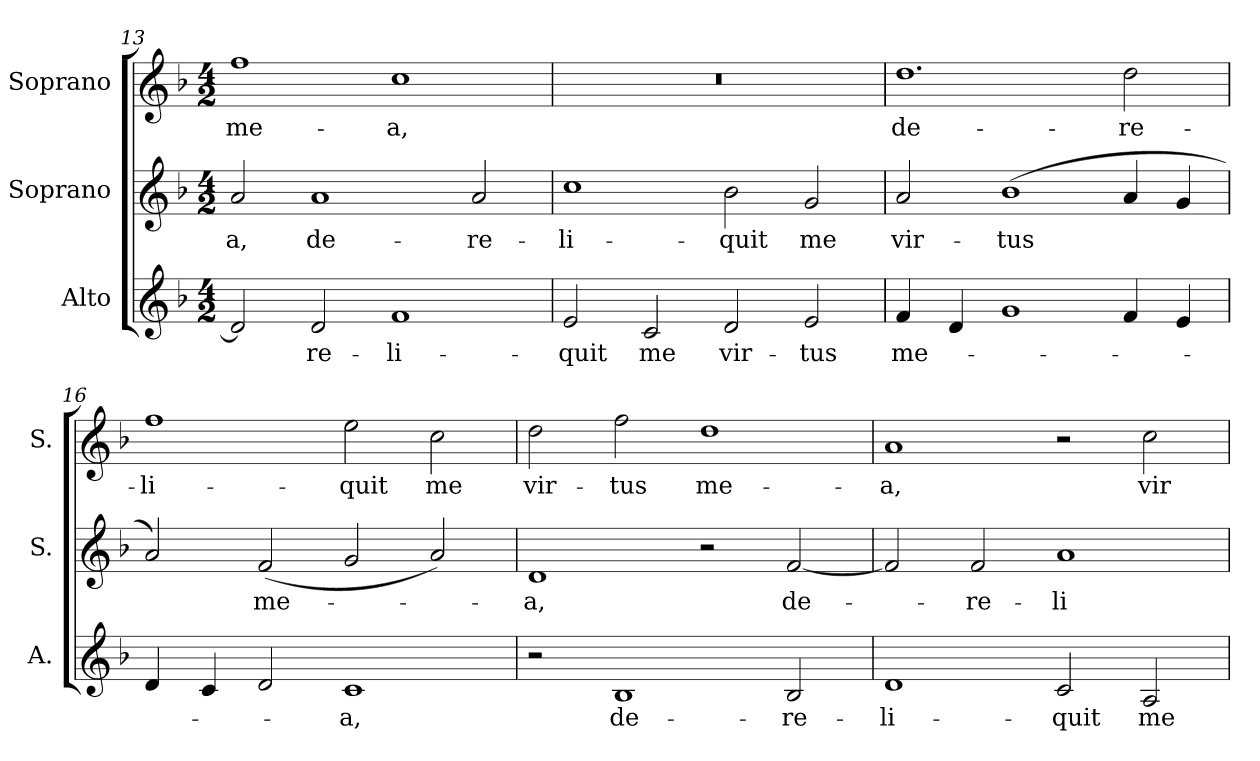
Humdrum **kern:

**kern	**text	**kern	**text	**kern	**text
*part3	*part3	*part2	*part2	*part1	*part1
*staff3	*staff3	*staff2	*staff2	*staff1	*staff1
*I"Alto	*	*I"Soprano	*	*I"Soprano	*
*I'A.	*	*I'S.	*	*I'S.	*
!!LO:LB:g=z
*clefG2	*	*clefG2	*	*clefG2	*
*k[b-]	*	*k[b-]	*	*k[b-]	*
*F:	*	*F:	*	*F:	*
*M4/2	*	*M4/2	*	*M4/2	*
=13	=13	=13	=13	=13	=13
!	!	!	!LO:LY:b:color=#000000	!	!
!	!	!	!	!	!LO:LY:b:color=#000000
2di/]	.	2ai/	-a,	1ffi	me-
!	!LO:LY:b:color=#000000	!	!	!	!
!	!	!	!LO:LY:b:color=#000000	!	!
2di/	-re-	1ai	de-	.	.
!	!LO:LY:b:color=#000000	!	!	!	!
!	!	!	!	!	!LO:LY:b:color=#000000
1fi	-li-	.	.	1cci	-a,
!	!	!	!LO:LY:b:color=#000000	!	!
.	.	2ai/	-re-	.	.
=14	=14	=14	=14	=14	=14
!	!LO:LY:b:color=#000000	!	!	!	!
!	!	!	!LO:LY:b:color=#000000	!LO:N:vis=1	!
2ei/	-quit	1cci	-li-	0r	.
!	!LO:LY:b:color=#000000	!	!	!	!
2ci/	me	.	.	.	.
!	!LO:LY:b:color=#000000	!	!	!	!
!	!	!	!LO:LY:b:color=#000000	!	!
2di/	vir-	2b-i\	-quit	.	.
!	!LO:LY:b:color=#000000	!	!	!	!
!	!	!	!LO:LY:b:color=#000000	!	!
2ei/	-tus	2gi/	me	.	.
=15	=15	=15	=15	=15	=15
!	!LO:LY:b:color=#000000	!	!	!	!
!	!	!	!LO:LY:b:color=#000000	!	!
!	!	!	!	!	!LO:LY:b:color=#000000
4fi/	me-	2ai/	vir-	1.ddi	de-
4di/	.	.	.	.	.
!	!	!	!LO:LY:b:color=#000000	!	!
1gi	.	(1b-i	-tus	.	.
!	!	!	!	!	!LO:LY:b:color=#000000
4fi/	.	4ai/	.	2ddi\	-re-
4ei/	.	4gi/	.	.	.
=16	=16	=16	=16	=16	=16
!	!	!	!	!	!LO:LY:b:color=#000000
4di/	.	2ai/)	.	1ffi	-li-
4ci/	.	.	.	.	.
!	!	!	!LO:LY:b:color=#000000	!	!
2di/	.	(2fi/	me-	.	.
!	!LO:LY:b:color=#000000	!	!	!	!
!	!	!	!	!	!LO:LY:b:color=#000000
1ci	-a,	2gi/	.	2eei\	-quit
!	!	!	!	!	!LO:LY:b:color=#000000
.	.	2ai/)	.	2cci\	me
=17	=17	=17	=17	=17	=17
!	!	!	!LO:LY:b:color=#000000	!	!
!	!	!	!	!	!LO:LY:b:color=#000000
2r	.	1di	-a,	2ddi\	vir-
!	!LO:LY:b:color=#000000	!	!	!	!
!	!	!	!	!	!LO:LY:b:color=#000000
1B-i	de-	.	.	2ffi\	-tus
!	!	!	!	!	!LO:LY:b:color=#000000
.	.	2r	.	1ddi	me-
!	!LO:LY:b:color=#000000	!	!	!	!
!	!	!	!LO:LY:b:color=#000000	!	!
2B-i/	-re-	[2fi/	de-	.	.
=18	=18	=18	=18	=18	=18
!	!LO:LY:b:color=#000000	!	!	!	!
!	!	!	!	!	!LO:LY:b:color=#000000
1di	-li-	2fi/]	.	1ai	-a,
!	!	!	!LO:LY:b:color=#000000	!	!
.	.	2fi/	-re-	.	.
!	!LO:LY:b:color=#000000	!	!	!	!
!	!	!	!LO:LY:b:color=#000000	!	!
2ci/	-quit	1ai	-li-	2r	.
!	!LO:LY:b:color=#000000	!	!	!	!
!	!	!	!	!	!LO:LY:b:color=#000000
2Ai/	me	.	.	2cci\	vir-
=	=	=	=	=	=
*-	*-	*-	*-	*-	*-
